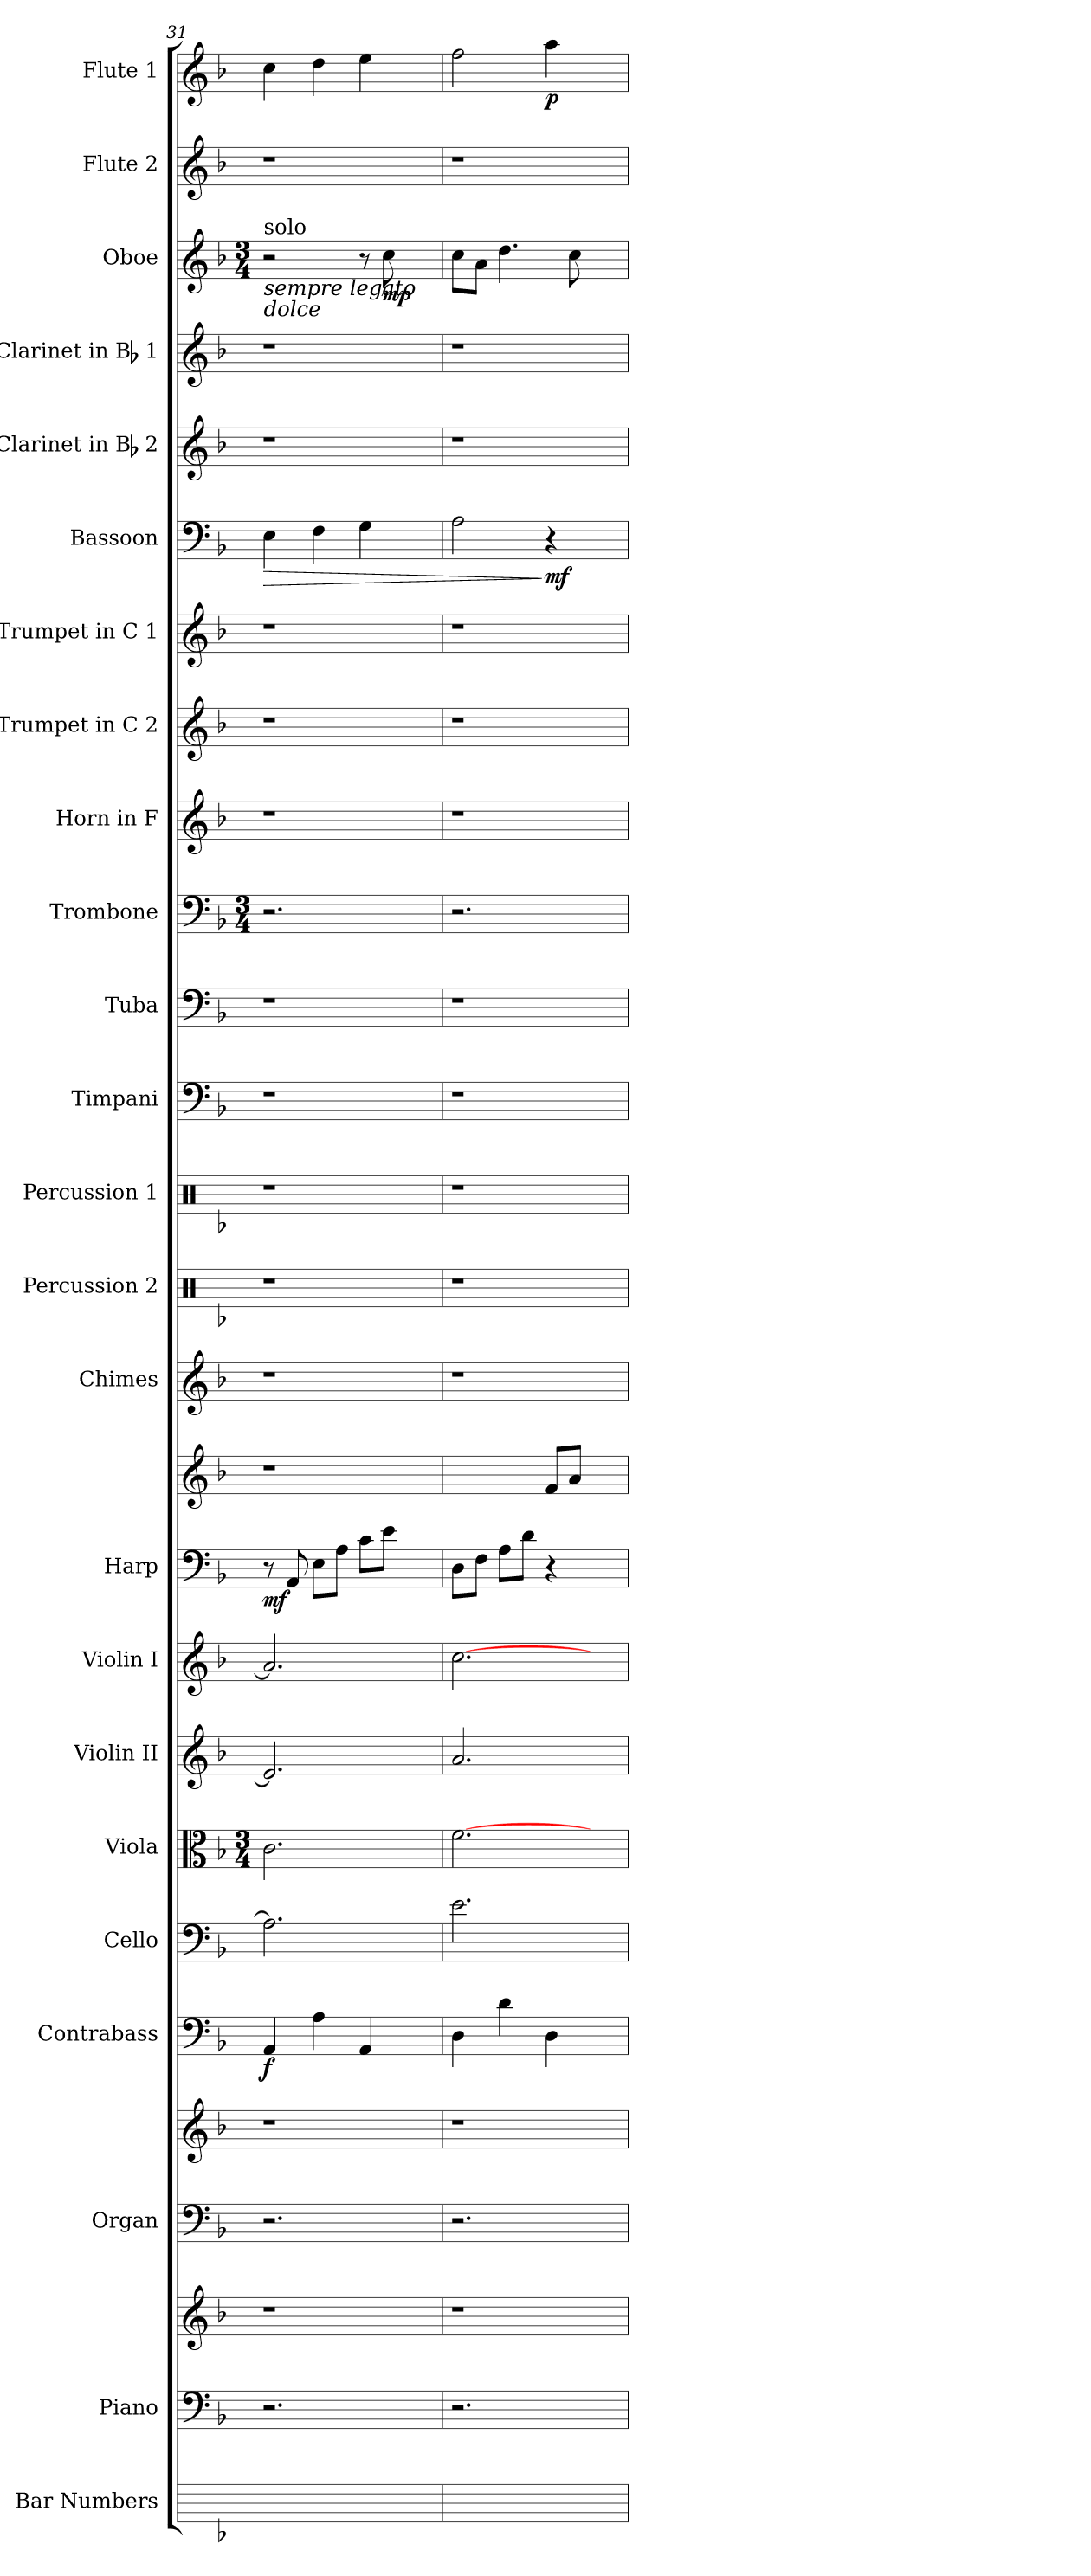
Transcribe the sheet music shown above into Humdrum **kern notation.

**kern	**kern	**kern	**kern	**kern	**kern	**dynam	**kern	**kern	**kern	**kern	**kern	**kern	**dynam	**kern	**kern	**kern	**kern	**kern	**kern	**kern	**kern	**kern	**kern	**dynam	**kern	**kern	**kern	**dynam	**kern	**kern	**dynam
*part24	*part23	*part23	*part22	*part22	*part21	*part21	*part20	*part19	*part18	*part17	*part16	*part16	*part16	*part15	*part14	*part13	*part12	*part11	*part10	*part9	*part8	*part7	*part6	*part6	*part5	*part4	*part3	*part3	*part2	*part1	*part1
*staff27	*staff26	*staff25	*staff24	*staff23	*staff22	*staff22	*staff21	*staff20	*staff19	*staff18	*staff17	*staff16	*staff16/17	*staff15	*staff14	*staff13	*staff12	*staff11	*staff10	*staff9	*staff8	*staff7	*staff6	*staff6	*staff5	*staff4	*staff3	*staff3	*staff2	*staff1	*staff1
*I"Bar Numbers	*I"Piano	*	*I"Organ	*	*I"Contrabass	*	*I"Cello	*I"Viola	*I"Violin II	*I"Violin I	*I"Harp	*	*	*I"Chimes	*I"Percussion 2	*I"Percussion 1	*I"Timpani	*I"Tuba	*I"Trombone	*I"Horn in F	*I"Trumpet in C 2	*I"Trumpet in C 1	*I"Bassoon	*	*I"Clarinet in Bb 2	*I"Clarinet in Bb 1	*I"Oboe	*	*I"Flute 2	*I"Flute 1	*
*	*I'Pno.	*	*I'Org.	*	*I'Cb.	*	*	*I'Vla.	*I'Vln. II	*I'Vln. I	*I'Hp.	*	*	*I'Chm.	*I'Perc. 2	*I'Perc. 1	*I'Timp.	*I'Tuba	*I'Tbn.	*	*I'Tpt 2	*I'Tpt 1	*I'Bsn.	*	*I'Cl 2	*I'Cl 1	*I'Ob.	*	*I'Fl 2	*I'Fl 1	*
*	*clefF4	*clefG2	*clefF4	*clefG2	*clefF4	*	*clefF4	*clefC3	*clefG2	*clefG2	*clefF4	*clefG2	*	*clefG2	*clefX	*clefX	*clefF4	*clefF4	*clefF4	*clefG2	*clefG2	*clefG2	*clefF4	*	*clefG2	*clefG2	*clefG2	*	*clefG2	*clefG2	*
*	*	*	*	*	*ITrd7c12	*	*	*	*	*	*	*	*	*	*	*	*	*	*	*	*	*	*	*	*	*	*	*	*	*	*
*k[b-]	*k[b-]	*k[b-]	*k[b-]	*k[b-]	*k[b-]	*	*k[b-]	*k[b-]	*k[b-]	*k[b-]	*k[b-]	*k[b-]	*	*k[b-]	*k[b-]	*k[b-]	*k[b-]	*k[b-]	*k[b-]	*k[b-]	*k[b-]	*k[b-]	*k[b-]	*	*k[b-]	*k[b-]	*k[b-]	*	*k[b-]	*k[b-]	*
*F:	*F:	*F:	*F:	*F:	*F:	*	*F:	*F:	*F:	*F:	*F:	*F:	*	*F:	*F:	*F:	*F:	*F:	*F:	*F:	*F:	*F:	*F:	*	*F:	*F:	*F:	*	*F:	*F:	*
*	*	*	*	*	*	*	*	*M3/4	*	*	*	*	*	*	*	*	*	*	*M3/4	*	*	*	*	*	*	*	*M3/4	*	*	*	*
=31	=31	=31	=31	=31	=31	=31	=31	=31	=31	=31	=31	=31	=31	=31	=31	=31	=31	=31	=31	=31	=31	=31	=31	=31	=31	=31	=31	=31	=31	=31	=31
!	!	!	!	!	!	!	!	!	!	!	!	!	!	!	!	!	!	!	!	!	!	!	!	!	!	!	!LO:TX:b:i:t=sempre legato	!	!	!	!
!	!	!	!	!	!	!	!	!	!	!	!	!	!	!	!	!	!	!	!	!	!	!	!	!	!	!	!LO:TX:a:t=solo	!	!	!	!
!	!	!	!	!	!	!	!	!	!	!	!	!	!	!	!	!	!	!	!	!	!	!	!	!	!	!	!LO:TX:b:i:t=dolce	!	!	!	!
!	!	!	!	!	!	!LO:DY:b	!	!	!	!	!	!	!LO:DY:b=2	!	!	!	!	!	!	!	!	!	!	!LO:HP:b	!	!	!	!	!	!	!
1ryy	2.r	1r	2.r	1r	4AAA/	f	2.A\]	2.c\	2.e/]	2.a/]	8r	1r	mf	1r	1r	1r	1r	1r	2.r	1r	1r	1r	4E\	>	1r	1r	2r	.	1r	4cc\	.
.	.	.	.	.	.	.	.	.	.	.	8AA/	.	.	.	.	.	.	.	.	.	.	.	.	.	.	.	.	.	.	.	.
.	.	.	.	.	4AA\	.	.	.	.	.	8E\L	.	.	.	.	.	.	.	.	.	.	.	4F\	.	.	.	.	.	.	4dd\	.
.	.	.	.	.	.	.	.	.	.	.	8A\J	.	.	.	.	.	.	.	.	.	.	.	.	.	.	.	.	.	.	.	.
.	.	.	.	.	4AAA/	.	.	.	.	.	8c\L	.	.	.	.	.	.	.	.	.	.	.	4G\	.	.	.	8r	.	.	4ee\	.
!	!	!	!	!	!	!	!	!	!	!	!	!	!	!	!	!	!	!	!	!	!	!	!	!	!	!	!	!LO:DY:b	!	!	!
.	.	.	.	.	.	.	.	.	.	.	8e\J	.	.	.	.	.	.	.	.	.	.	.	.	.	.	.	8cc\	mp	.	.	.
.	4ryy	.	4ryy	.	4ryy	.	4ryy	4ryy	4ryy	4ryy	4ryy	.	.	.	.	.	.	.	4ryy	.	.	.	4ryy	.	.	.	4ryy	.	.	4ryy	.
=32	=32	=32	=32	=32	=32	=32	=32	=32	=32	=32	=32	=32	=32	=32	=32	=32	=32	=32	=32	=32	=32	=32	=32	=32	=32	=32	=32	=32	=32	=32	=32
1ryy	2.r	1r	2.r	1r	4DD\	.	2.e\	[2.f\	2.a/	[2.cc\	8D\L	4ryy	.	1r	1r	1r	1r	1r	2.r	1r	1r	1r	2A\	.	1r	1r	8cc\L	.	1r	2ff\	.
.	.	.	.	.	.	.	.	.	.	.	8F\J	.	.	.	.	.	.	.	.	.	.	.	.	.	.	.	8a\J	.	.	.	.
.	.	.	.	.	4D\	.	.	.	.	.	8A\L	4ryy	.	.	.	.	.	.	.	.	.	.	.	.	.	.	4.dd\	.	.	.	.
.	.	.	.	.	.	.	.	.	.	.	8d\J	.	.	.	.	.	.	.	.	.	.	.	.	.	.	.	.	.	.	.	.
!	!	!	!	!	!	!	!	!	!	!	!	!	!	!	!	!	!	!	!	!	!	!	!	!LO:DY:n=1:b	!	!	!	!	!	!	!LO:DY:b
.	.	.	.	.	4DD\	.	.	.	.	.	4r	8f/L	.	.	.	.	.	.	.	.	.	.	4r	] mf	.	.	.	.	.	4aa\	p
.	.	.	.	.	.	.	.	.	.	.	.	8a/J	.	.	.	.	.	.	.	.	.	.	.	.	.	.	8cc\	.	.	.	.
.	4ryy	.	4ryy	.	4ryy	.	4ryy	4ryy	4ryy	4ryy	4ryy	4ryy	.	.	.	.	.	.	4ryy	.	.	.	4ryy	.	.	.	4ryy	.	.	4ryy	.
=	=	=	=	=	=	=	=	=	=	=	=	=	=	=	=	=	=	=	=	=	=	=	=	=	=	=	=	=	=	=	=
*-	*-	*-	*-	*-	*-	*-	*-	*-	*-	*-	*-	*-	*-	*-	*-	*-	*-	*-	*-	*-	*-	*-	*-	*-	*-	*-	*-	*-	*-	*-	*-
